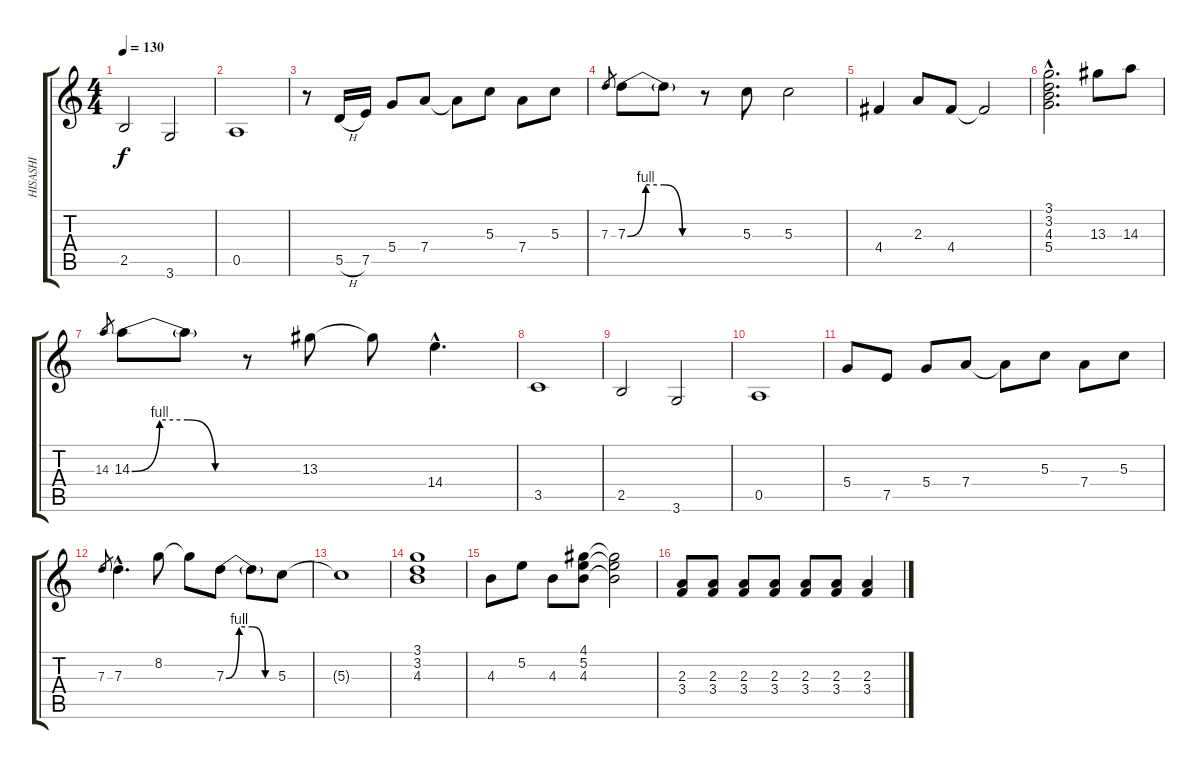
\track ("HISASHI" "HISASHI") {instrument overdrivenguitar}
\staff {score tabs}
\tuning (E4 B3 G3 D3 A2 E2) {hide}
\ts (4 4)
\tempo 130
\clef g2
\ks c
2.5.2{dy f} 3.6.2 |
0.5.1 |
r.8 5.5{h}.16 7.5.16 5.4.8 7.4.8 7.4{t}.8 5.3.8 7.4.8 5.3.8 |
7.3.8{gr} 7.3{be (custom 0 0 15 4 30 4 45 0 60 0)}.8 7.3{t}.8 r.8 5.3.8 5.3.2 |
4.4.4 2.3.8 4.4.8 4.4{t}.2 |
(3.1{hac} 3.2{hac} 4.3{hac} 5.4{hac}).2{d} 13.3.8 14.3.8 |
14.3.8{gr} 14.3{be (custom 0 0 15 4 30 4 45 0 60 0)}.8 14.3{t}.8 r.8 13.3.8 13.3{t}.8 14.4{hac}.4{d} |
3.5.1 |
2.5.2 3.6.2 |
0.5.1 |
5.4.8 7.5.8 5.4.8 7.4.8 7.4{t}.8 5.3.8 7.4.8 5.3.8 |
7.3.8{gr} 7.3{hac}.4{d} 8.2.8 8.2{t}.8 7.3{be (custom 0 0 15 4 30 4 45 0 60 0)}.8 7.3{t}.8 5.3.8 |
5.3{t}.1 |
(3.1 3.2 4.3).1 |
4.3.8 5.2.8 4.3.8 (4.1 5.2 4.3).8 (4.1{t} 5.2{t} 4.3{t}).2 |
(2.3 3.4).8 (2.3 3.4).8 (2.3 3.4).8 (2.3 3.4).8 (2.3 3.4).8 (2.3 3.4).8 (2.3 3.4).4
